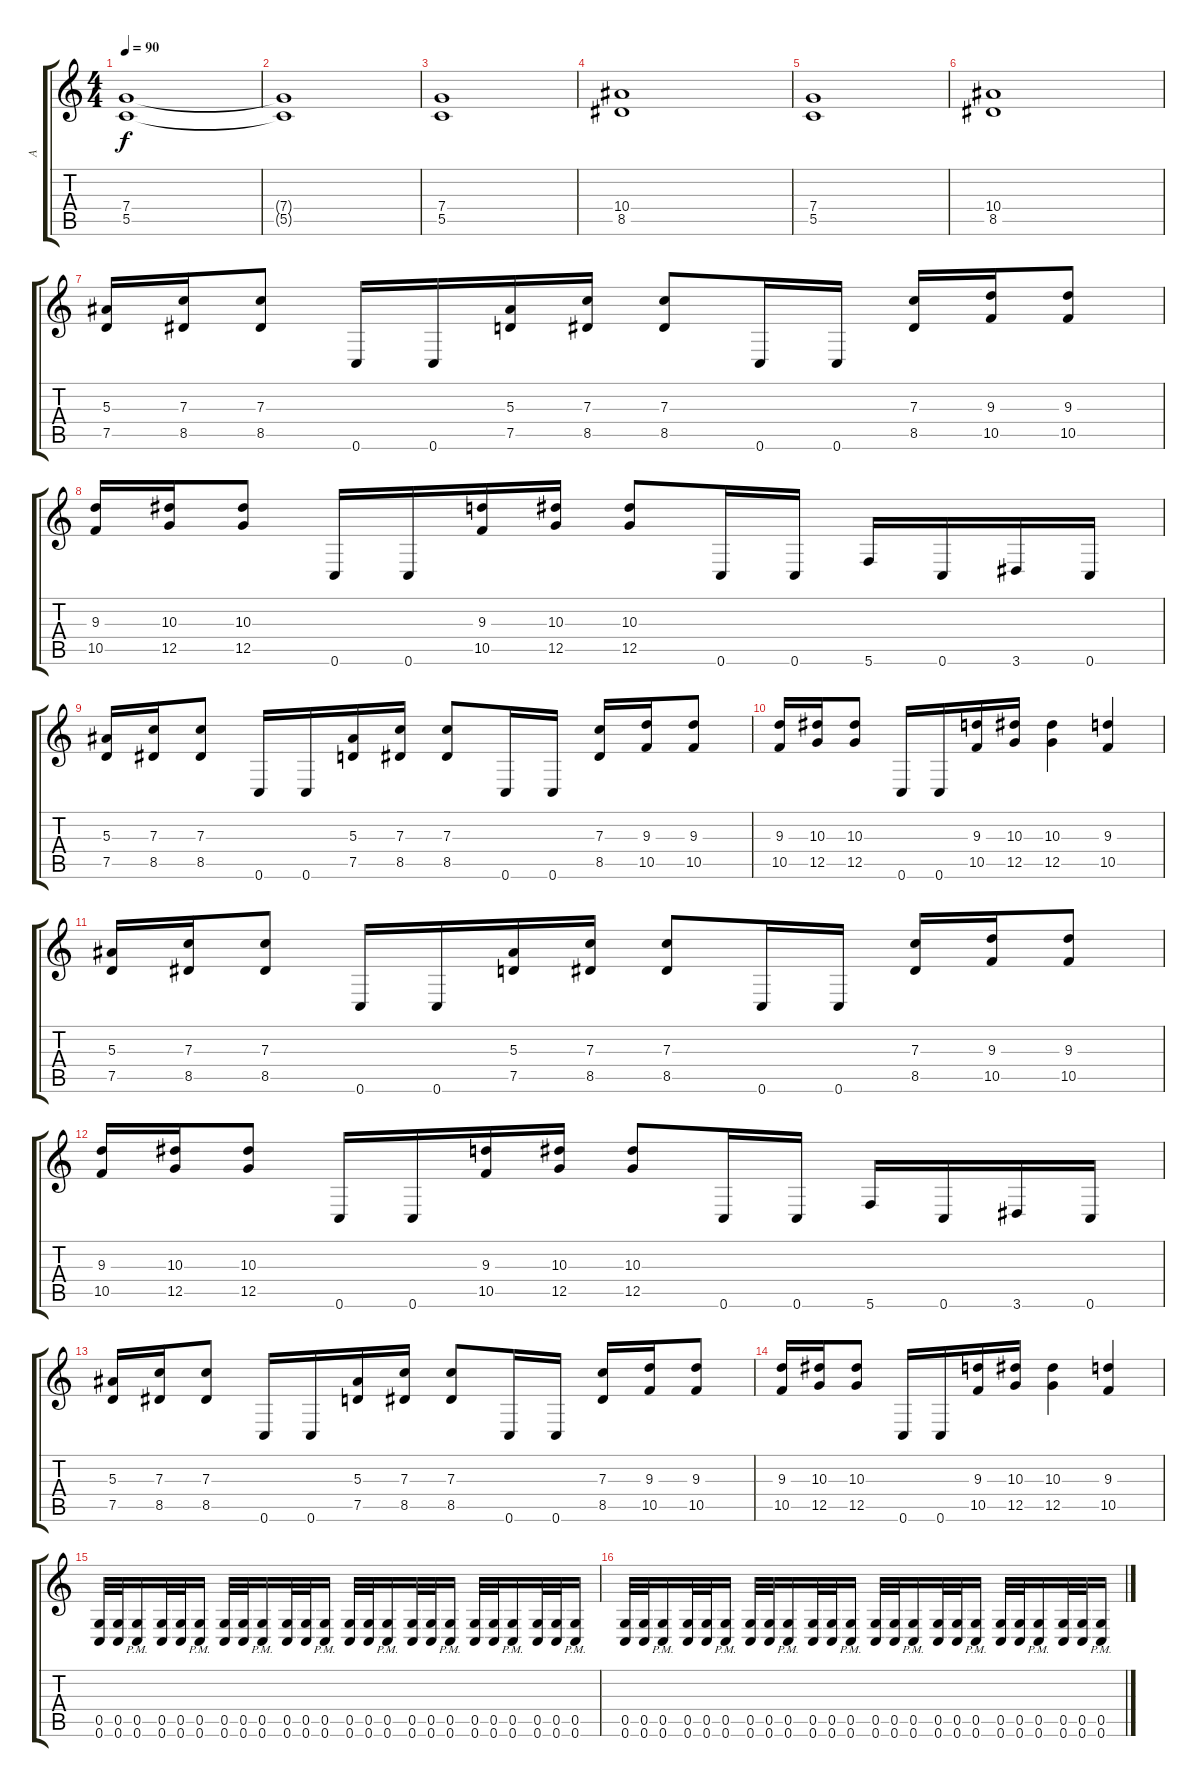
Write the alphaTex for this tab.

\track ("A" "A") {instrument distortionguitar}
\staff {score tabs}
\tuning (D4 A3 F3 C3 G2 C2) {hide}
\ts (4 4)
\tempo 90
\clef g2
\ks c
(7.4{t} 5.5{t}).1{dy f} |
(7.4{t} 5.5{t}).1 |
(7.4 5.5).1 |
(10.4 8.5).1 |
(7.4 5.5).1 |
(10.4 8.5).1 |
(5.3 7.5).16 (7.3 8.5).16 (7.3 8.5).8 0.6.16 0.6.16 (5.3 7.5).16 (7.3 8.5).16 (7.3 8.5).8 0.6.16 0.6.16 (7.3 8.5).16 (9.3 10.5).16 (9.3 10.5).8 |
(9.3 10.5).16 (10.3 12.5).16 (10.3 12.5).8 0.6.16 0.6.16 (9.3 10.5).16 (10.3 12.5).16 (10.3 12.5).8 0.6.16 0.6.16 5.6.16 0.6.16 3.6.16 0.6.16 |
(5.3 7.5).16 (7.3 8.5).16 (7.3 8.5).8 0.6.16 0.6.16 (5.3 7.5).16 (7.3 8.5).16 (7.3 8.5).8 0.6.16 0.6.16 (7.3 8.5).16 (9.3 10.5).16 (9.3 10.5).8 |
(9.3 10.5).16 (10.3 12.5).16 (10.3 12.5).8 0.6.16 0.6.16 (9.3 10.5).16 (10.3 12.5).16 (10.3 12.5).4 (9.3 10.5).4 |
(5.3 7.5).16 (7.3 8.5).16 (7.3 8.5).8 0.6.16 0.6.16 (5.3 7.5).16 (7.3 8.5).16 (7.3 8.5).8 0.6.16 0.6.16 (7.3 8.5).16 (9.3 10.5).16 (9.3 10.5).8 |
(9.3 10.5).16 (10.3 12.5).16 (10.3 12.5).8 0.6.16 0.6.16 (9.3 10.5).16 (10.3 12.5).16 (10.3 12.5).8 0.6.16 0.6.16 5.6.16 0.6.16 3.6.16 0.6.16 |
(5.3 7.5).16 (7.3 8.5).16 (7.3 8.5).8 0.6.16 0.6.16 (5.3 7.5).16 (7.3 8.5).16 (7.3 8.5).8 0.6.16 0.6.16 (7.3 8.5).16 (9.3 10.5).16 (9.3 10.5).8 |
(9.3 10.5).16 (10.3 12.5).16 (10.3 12.5).8 0.6.16 0.6.16 (9.3 10.5).16 (10.3 12.5).16 (10.3 12.5).4 (9.3 10.5).4 |
(0.5 0.6).32 (0.5 0.6).32 (0.5{pm} 0.6).16 (0.5 0.6).32 (0.5 0.6).32 (0.5{pm} 0.6).16 (0.5 0.6).32 (0.5 0.6).32 (0.5{pm} 0.6).16 (0.5 0.6).32 (0.5 0.6).32 (0.5{pm} 0.6).16 (0.5 0.6).32 (0.5 0.6).32 (0.5{pm} 0.6).16 (0.5 0.6).32 (0.5 0.6).32 (0.5{pm} 0.6).16 (0.5 0.6).32 (0.5 0.6).32 (0.5{pm} 0.6).16 (0.5 0.6).32 (0.5 0.6).32 (0.5{pm} 0.6).16 |
(0.5 0.6).32 (0.5 0.6).32 (0.5{pm} 0.6).16 (0.5 0.6).32 (0.5 0.6).32 (0.5{pm} 0.6).16 (0.5 0.6).32 (0.5 0.6).32 (0.5{pm} 0.6).16 (0.5 0.6).32 (0.5 0.6).32 (0.5{pm} 0.6).16 (0.5 0.6).32 (0.5 0.6).32 (0.5{pm} 0.6).16 (0.5 0.6).32 (0.5 0.6).32 (0.5{pm} 0.6).16 (0.5 0.6).32 (0.5 0.6).32 (0.5{pm} 0.6).16 (0.5 0.6).32 (0.5 0.6).32 (0.5{pm} 0.6).16
